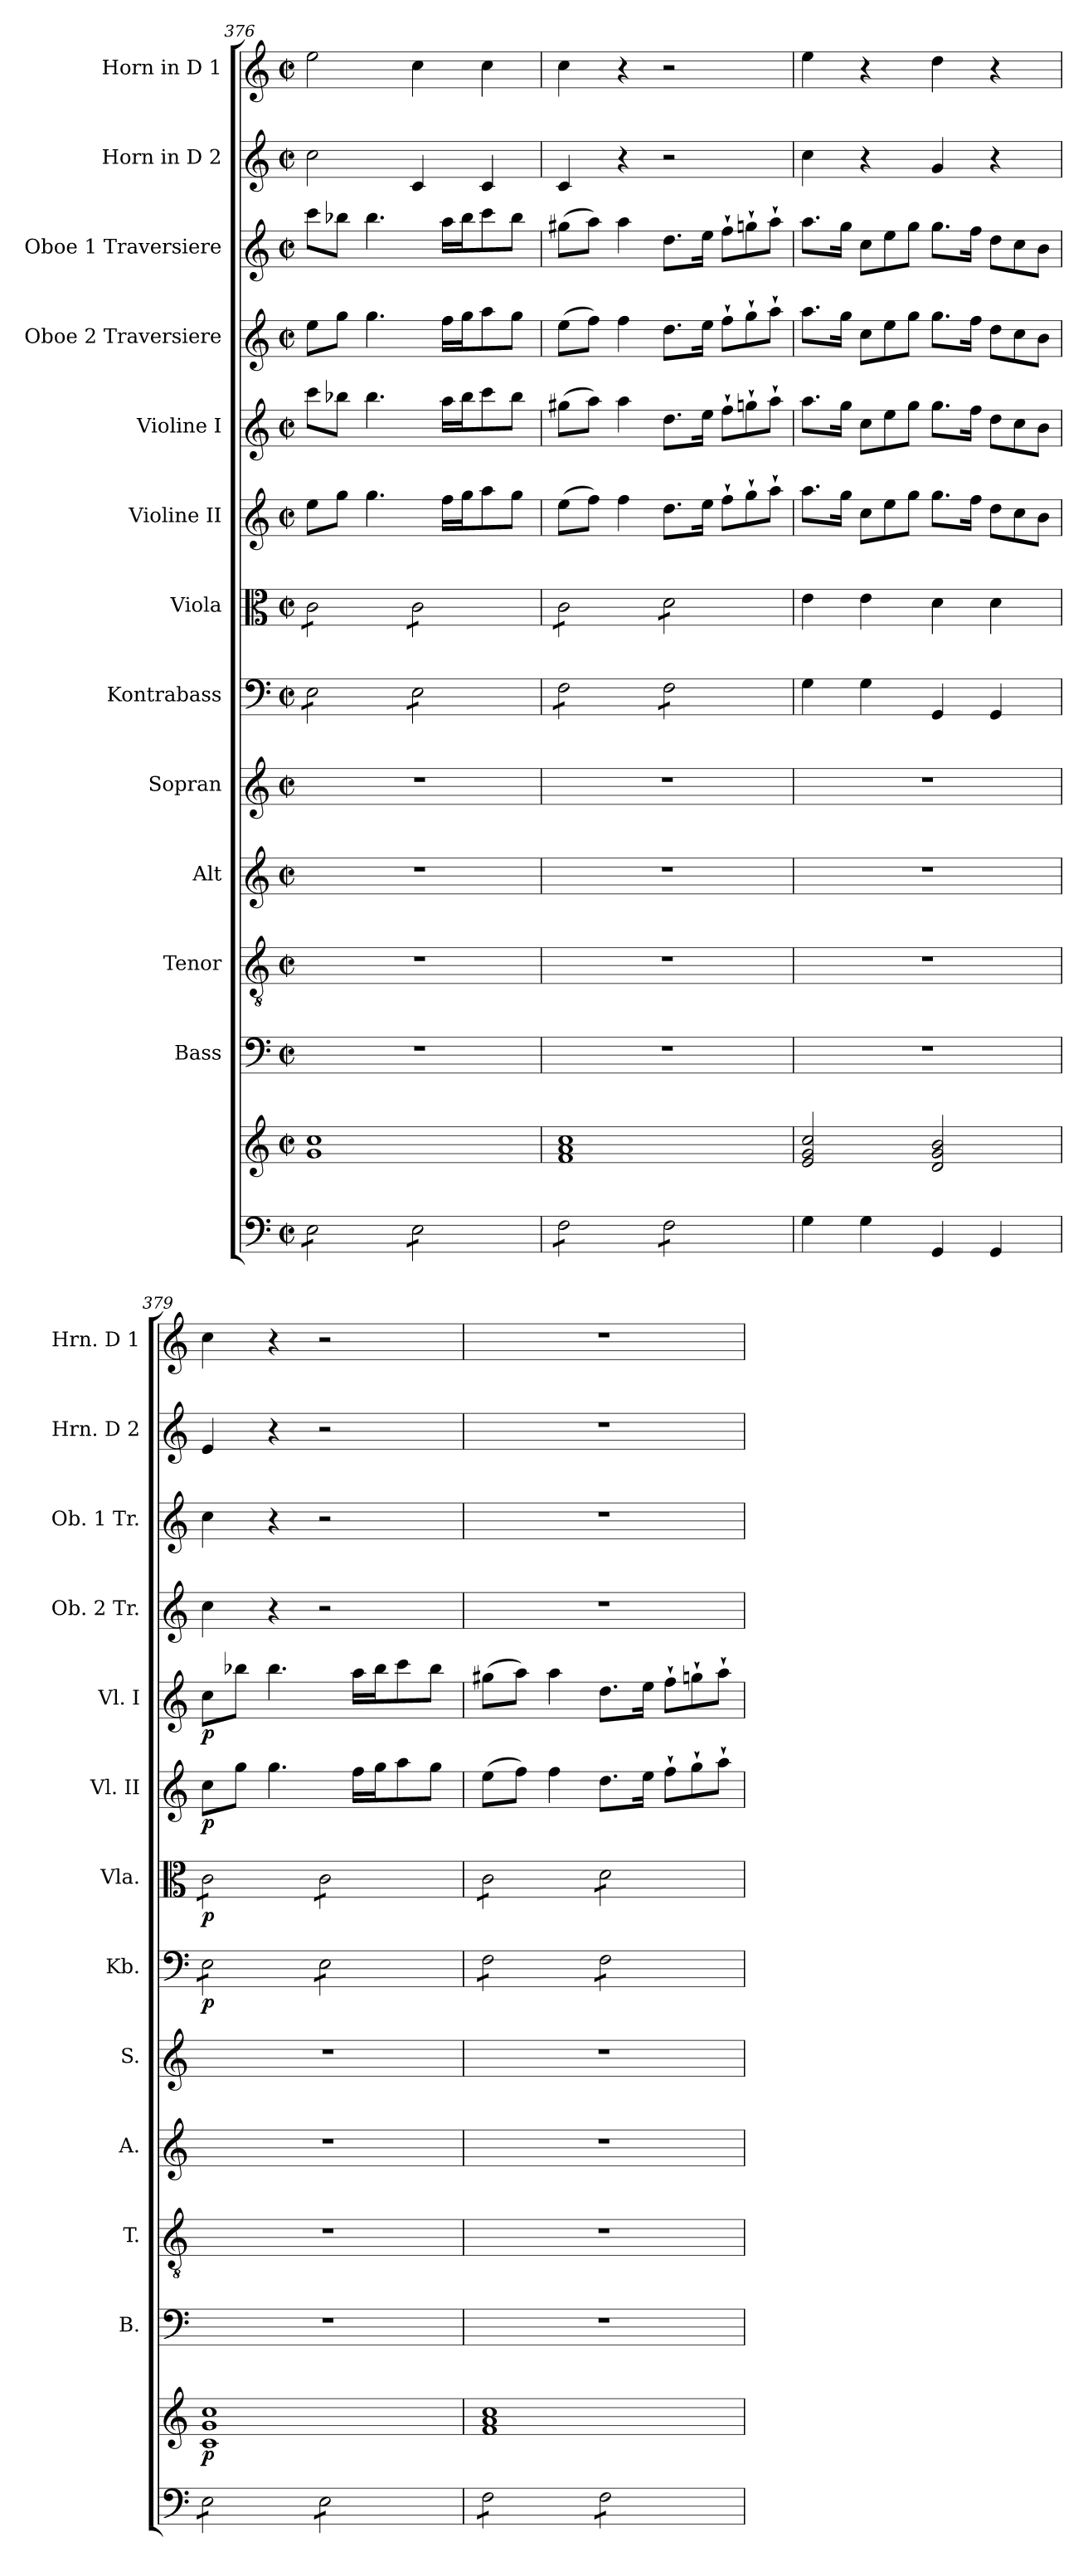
**kern	**kern	**dynam	**kern	**kern	**kern	**kern	**kern	**dynam	**kern	**dynam	**kern	**dynam	**kern	**dynam	**kern	**kern	**kern	**kern
*part13	*part13	*part13	*part12	*part11	*part10	*part9	*part8	*part8	*part7	*part7	*part6	*part6	*part5	*part5	*part4	*part3	*part2	*part1
*staff14	*staff13	*staff13/14	*staff12	*staff11	*staff10	*staff9	*staff8	*staff8	*staff7	*staff7	*staff6	*staff6	*staff5	*staff5	*staff4	*staff3	*staff2	*staff1
*	*	*	*I"Bass	*I"Tenor	*I"Alt	*I"Sopran	*I"Kontrabass	*	*I"Viola	*	*I"Violine II	*	*I"Violine I	*	*I"Oboe 2 Traversiere	*I"Oboe 1 Traversiere	*I"Horn in D 2	*I"Horn in D 1
*	*	*	*I'B.	*I'T.	*I'A.	*I'S.	*I'Kb.	*	*I'Vla.	*	*I'Vl. II	*	*I'Vl. I	*	*I'Ob. 2 Tr.	*I'Ob. 1 Tr.	*I'Hrn. D 2	*I'Hrn. D 1
*clefF4	*clefG2	*	*clefF4	*clefGv2	*clefG2	*clefG2	*clefF4	*	*clefC3	*	*clefG2	*	*clefG2	*	*clefG2	*clefG2	*clefG2	*clefG2
*	*	*	*	*	*	*	*ITrd7c12	*	*	*	*	*	*	*	*	*	*ITrd7c12	*ITrd7c12
*k[]	*k[]	*	*k[]	*k[]	*k[]	*k[]	*k[]	*	*k[]	*	*k[]	*	*k[]	*	*k[]	*k[]	*k[]	*k[]
*C:	*C:	*	*C:	*C:	*C:	*C:	*C:	*	*C:	*	*C:	*	*C:	*	*C:	*C:	*C:	*C:
*M2/2	*M2/2	*	*M2/2	*M2/2	*M2/2	*M2/2	*M2/2	*	*M2/2	*	*M2/2	*	*M2/2	*	*M2/2	*M2/2	*M2/2	*M2/2
*met(c|)	*met(c|)	*	*met(c|)	*met(c|)	*met(c|)	*met(c|)	*met(c|)	*	*met(c|)	*	*met(c|)	*	*met(c|)	*	*met(c|)	*met(c|)	*met(c|)	*met(c|)
=376	=376	=376	=376	=376	=376	=376	=376	=376	=376	=376	=376	=376	=376	=376	=376	=376	=376	=376
*tremolo	*	*	*	*	*	*	*	*	*	*	*	*	*	*	*	*	*	*
*	*	*	*	*	*	*	*tremolo	*	*	*	*	*	*	*	*	*	*	*
*	*	*	*	*	*	*	*	*	*tremolo	*	*	*	*	*	*	*	*	*
8E\L	1g 1cc	.	1r	1r	1r	1r	8EE\L	.	8c\L	.	8ee\L	.	8ccc\L	.	8ee\L	8ccc\L	2c\	2e\
8E\	.	.	.	.	.	.	8EE\	.	8c\	.	8gg\J	.	8bb-X\J	.	8gg\J	8bb-X\J	.	.
8E\	.	.	.	.	.	.	8EE\	.	8c\	.	4.gg\	.	4.bb-\	.	4.gg\	4.bb-\	.	.
8E\J	.	.	.	.	.	.	8EE\J	.	8c\J	.	.	.	.	.	.	.	.	.
8E\L	.	.	.	.	.	.	8EE\L	.	8c\L	.	.	.	.	.	.	.	4C/	4c\
8E\	.	.	.	.	.	.	8EE\	.	8c\	.	16ff\LL	.	16aa\LL	.	16ff\LL	16aa\LL	.	.
.	.	.	.	.	.	.	.	.	.	.	16gg\J	.	16bb-\J	.	16gg\J	16bb-\J	.	.
8E\	.	.	.	.	.	.	8EE\	.	8c\	.	8aa\	.	8ccc\	.	8aa\	8ccc\	4C/	4c\
8E\J	.	.	.	.	.	.	8EE\J	.	8c\J	.	8gg\J	.	8bb-\J	.	8gg\J	8bb-\J	.	.
=377	=377	=377	=377	=377	=377	=377	=377	=377	=377	=377	=377	=377	=377	=377	=377	=377	=377	=377
8F\L	1f 1a 1cc	.	1r	1r	1r	1r	8FF\L	.	8c\L	.	(>8ee\L	.	(>8gg#X\L	.	(>8ee\L	(>8gg#X\L	4C/	4c\
8F\	.	.	.	.	.	.	8FF\	.	8c\	.	8ff\J)	.	8aa\J)	.	8ff\J)	8aa\J)	.	.
8F\	.	.	.	.	.	.	8FF\	.	8c\	.	4ff\	.	4aa\	.	4ff\	4aa\	4r	4r
8F\J	.	.	.	.	.	.	8FF\J	.	8c\J	.	.	.	.	.	.	.	.	.
8F\L	.	.	.	.	.	.	8FF\L	.	8d\L	.	8.dd\L	.	8.dd\L	.	8.dd\L	8.dd\L	2r	2r
8F\	.	.	.	.	.	.	8FF\	.	8d\	.	.	.	.	.	.	.	.	.
.	.	.	.	.	.	.	.	.	.	.	16ee\Jk	.	16ee\Jk	.	16ee\Jk	16ee\Jk	.	.
*	*	*	*	*	*	*	*	*	*	*	*Xtuplet	*	*Xtuplet	*	*Xtuplet	*Xtuplet	*	*
8F\	.	.	.	.	.	.	8FF\	.	8d\	.	12ff`>\L	.	12ff`>\L	.	12ff`>\L	12ff`>\L	.	.
.	.	.	.	.	.	.	.	.	.	.	12gg`>\	.	12ggn`>\	.	12gg`>\	12ggn`>\	.	.
8F\J	.	.	.	.	.	.	8FF\J	.	8d\J	.	.	.	.	.	.	.	.	.
*	*	*	*	*	*	*	*	*	*Xtremolo	*	*	*	*	*	*	*	*	*
*	*	*	*	*	*	*	*Xtremolo	*	*	*	*	*	*	*	*	*	*	*
*Xtremolo	*	*	*	*	*	*	*	*	*	*	*	*	*	*	*	*	*	*
.	.	.	.	.	.	.	.	.	.	.	12aa`>\J	.	12aa`>\J	.	12aa`>\J	12aa`>\J	.	.
=378	=378	=378	=378	=378	=378	=378	=378	=378	=378	=378	=378	=378	=378	=378	=378	=378	=378	=378
4G\	2e/ 2g/ 2cc/	.	1r	1r	1r	1r	4GG\	.	4e\	.	8.aa\L	.	8.aa\L	.	8.aa\L	8.aa\L	4c\	4e\
.	.	.	.	.	.	.	.	.	.	.	16gg\Jk	.	16gg\Jk	.	16gg\Jk	16gg\Jk	.	.
4G\	.	.	.	.	.	.	4GG\	.	4e\	.	12cc\L	.	12cc\L	.	12cc\L	12cc\L	4r	4r
.	.	.	.	.	.	.	.	.	.	.	12ee\	.	12ee\	.	12ee\	12ee\	.	.
.	.	.	.	.	.	.	.	.	.	.	12gg\J	.	12gg\J	.	12gg\J	12gg\J	.	.
4GG/	2d/ 2g/ 2b/	.	.	.	.	.	4GGG/	.	4d\	.	8.gg\L	.	8.gg\L	.	8.gg\L	8.gg\L	4G/	4d\
.	.	.	.	.	.	.	.	.	.	.	16ff\Jk	.	16ff\Jk	.	16ff\Jk	16ff\Jk	.	.
4GG/	.	.	.	.	.	.	4GGG/	.	4d\	.	12dd\L	.	12dd\L	.	12dd\L	12dd\L	4r	4r
.	.	.	.	.	.	.	.	.	.	.	12cc\	.	12cc\	.	12cc\	12cc\	.	.
.	.	.	.	.	.	.	.	.	.	.	12b\J	.	12b\J	.	12b\J	12b\J	.	.
!!LO:PB:g=z
=379	=379	=379	=379	=379	=379	=379	=379	=379	=379	=379	=379	=379	=379	=379	=379	=379	=379	=379
!	!	!LO:DY:b	!	!	!	!	!	!LO:DY:b	!	!LO:DY:b	!	!LO:DY:b	!	!LO:DY:b	!	!	!	!
*tremolo	*	*	*	*	*	*	*	*	*	*	*	*	*	*	*	*	*	*
*	*	*	*	*	*	*	*tremolo	*	*	*	*	*	*	*	*	*	*	*
*	*	*	*	*	*	*	*	*	*tremolo	*	*	*	*	*	*	*	*	*
8E\L	1c 1g 1cc	p	1r	1r	1r	1r	8EE\L	p	8c\L	p	8cc\L	p	8cc\L	p	4cc\	4cc\	4E/	4c\
8E\	.	.	.	.	.	.	8EE\	.	8c\	.	8gg\J	.	8bb-X\J	.	.	.	.	.
8E\	.	.	.	.	.	.	8EE\	.	8c\	.	4.gg\	.	4.bb-\	.	4r	4r	4r	4r
8E\J	.	.	.	.	.	.	8EE\J	.	8c\J	.	.	.	.	.	.	.	.	.
8E\L	.	.	.	.	.	.	8EE\L	.	8c\L	.	.	.	.	.	2r	2r	2r	2r
8E\	.	.	.	.	.	.	8EE\	.	8c\	.	16ff\LL	.	16aa\LL	.	.	.	.	.
.	.	.	.	.	.	.	.	.	.	.	16gg\J	.	16bb-\J	.	.	.	.	.
8E\	.	.	.	.	.	.	8EE\	.	8c\	.	8aa\	.	8ccc\	.	.	.	.	.
8E\J	.	.	.	.	.	.	8EE\J	.	8c\J	.	8gg\J	.	8bb-\J	.	.	.	.	.
=380	=380	=380	=380	=380	=380	=380	=380	=380	=380	=380	=380	=380	=380	=380	=380	=380	=380	=380
8F\L	1f 1a 1cc	.	1r	1r	1r	1r	8FF\L	.	8c\L	.	(>8ee\L	.	(>8gg#X\L	.	1r	1r	1r	1r
8F\	.	.	.	.	.	.	8FF\	.	8c\	.	8ff\J)	.	8aa\J)	.	.	.	.	.
8F\	.	.	.	.	.	.	8FF\	.	8c\	.	4ff\	.	4aa\	.	.	.	.	.
8F\J	.	.	.	.	.	.	8FF\J	.	8c\J	.	.	.	.	.	.	.	.	.
8F\L	.	.	.	.	.	.	8FF\L	.	8d\L	.	8.dd\L	.	8.dd\L	.	.	.	.	.
8F\	.	.	.	.	.	.	8FF\	.	8d\	.	.	.	.	.	.	.	.	.
.	.	.	.	.	.	.	.	.	.	.	16ee\Jk	.	16ee\Jk	.	.	.	.	.
8F\	.	.	.	.	.	.	8FF\	.	8d\	.	12ff`>\L	.	12ff`>\L	.	.	.	.	.
.	.	.	.	.	.	.	.	.	.	.	12gg`>\	.	12ggn`>\	.	.	.	.	.
8F\J	.	.	.	.	.	.	8FF\J	.	8d\J	.	.	.	.	.	.	.	.	.
*	*	*	*	*	*	*	*	*	*Xtremolo	*	*	*	*	*	*	*	*	*
*	*	*	*	*	*	*	*Xtremolo	*	*	*	*	*	*	*	*	*	*	*
*Xtremolo	*	*	*	*	*	*	*	*	*	*	*	*	*	*	*	*	*	*
.	.	.	.	.	.	.	.	.	.	.	12aa`>\J	.	12aa`>\J	.	.	.	.	.
=	=	=	=	=	=	=	=	=	=	=	=	=	=	=	=	=	=	=
*-	*-	*-	*-	*-	*-	*-	*-	*-	*-	*-	*-	*-	*-	*-	*-	*-	*-	*-
